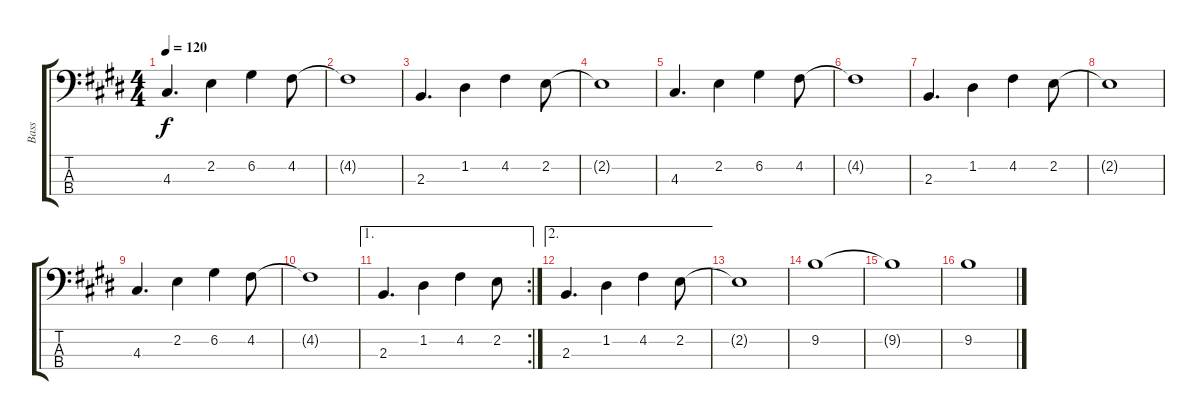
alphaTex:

\track ("Bass" "Bass") {instrument electricbassfinger}
\staff {score tabs}
\tuning (G2 D2 A1 E1) {hide}
\ts (4 4)
\tempo 120
\clef f4
\ks e
4.3.4{d dy f} 2.2.4 6.2.4 4.2.8 |
4.2{t}.1 |
2.3.4{d} 1.2.4 4.2.4 2.2.8 |
2.2{t}.1 |
4.3.4{d} 2.2.4 6.2.4 4.2.8 |
4.2{t}.1 |
2.3.4{d} 1.2.4 4.2.4 2.2.8 |
2.2{t}.1 |
4.3.4{d} 2.2.4 6.2.4 4.2.8 |
4.2{t}.1 |
\ae 1
\rc 2
2.3.4{d} 1.2.4 4.2.4 2.2.8 |
\ae 2
2.3.4{d} 1.2.4 4.2.4 2.2.8 |
2.2{t}.1 |
9.2.1 |
9.2{t}.1 |
9.2.1
